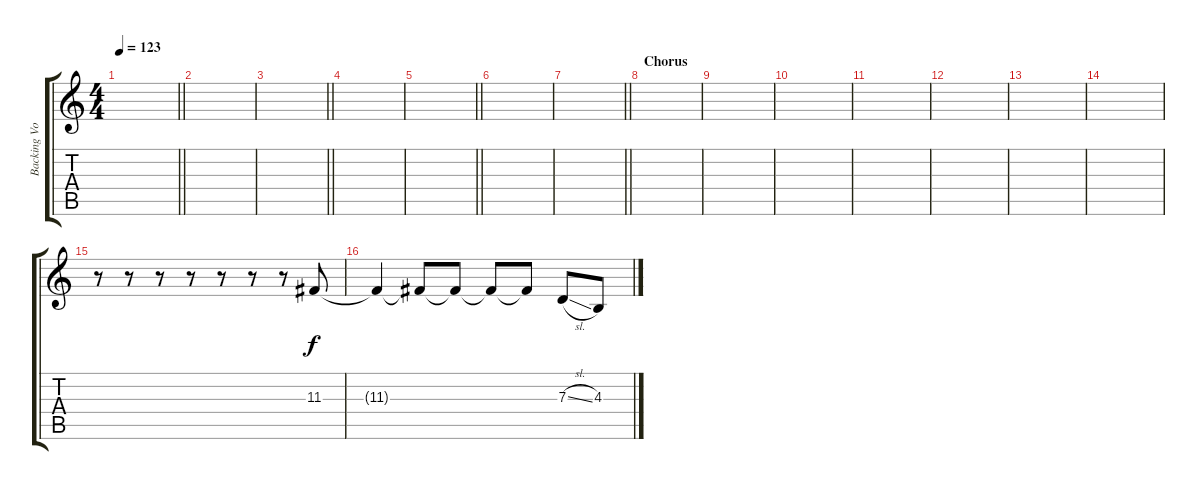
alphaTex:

\track ("Backing Vocals (Josh Klinghoffer)" "Backing Vo") {instrument oboe}
\staff {score tabs}
\tuning (E4 B3 G3 D3 A2 E2) {hide}
\ts (4 4)
\tempo 123
\clef g2
\barLineRight lightlight
\ks c
|
|
\barLineRight lightlight
|
|
\barLineRight lightlight
|
|
\barLineRight lightlight
|
\section ("" "Chorus")
|
|
|
|
|
|
|
r.8 r.8 r.8 r.8 r.8 r.8 r.8 11.3.8 |
11.3{t}.4 11.3{t}.8 11.3{t}.8 11.3{t}.8 11.3{t}.8 7.3{sl}.8 4.3.8
